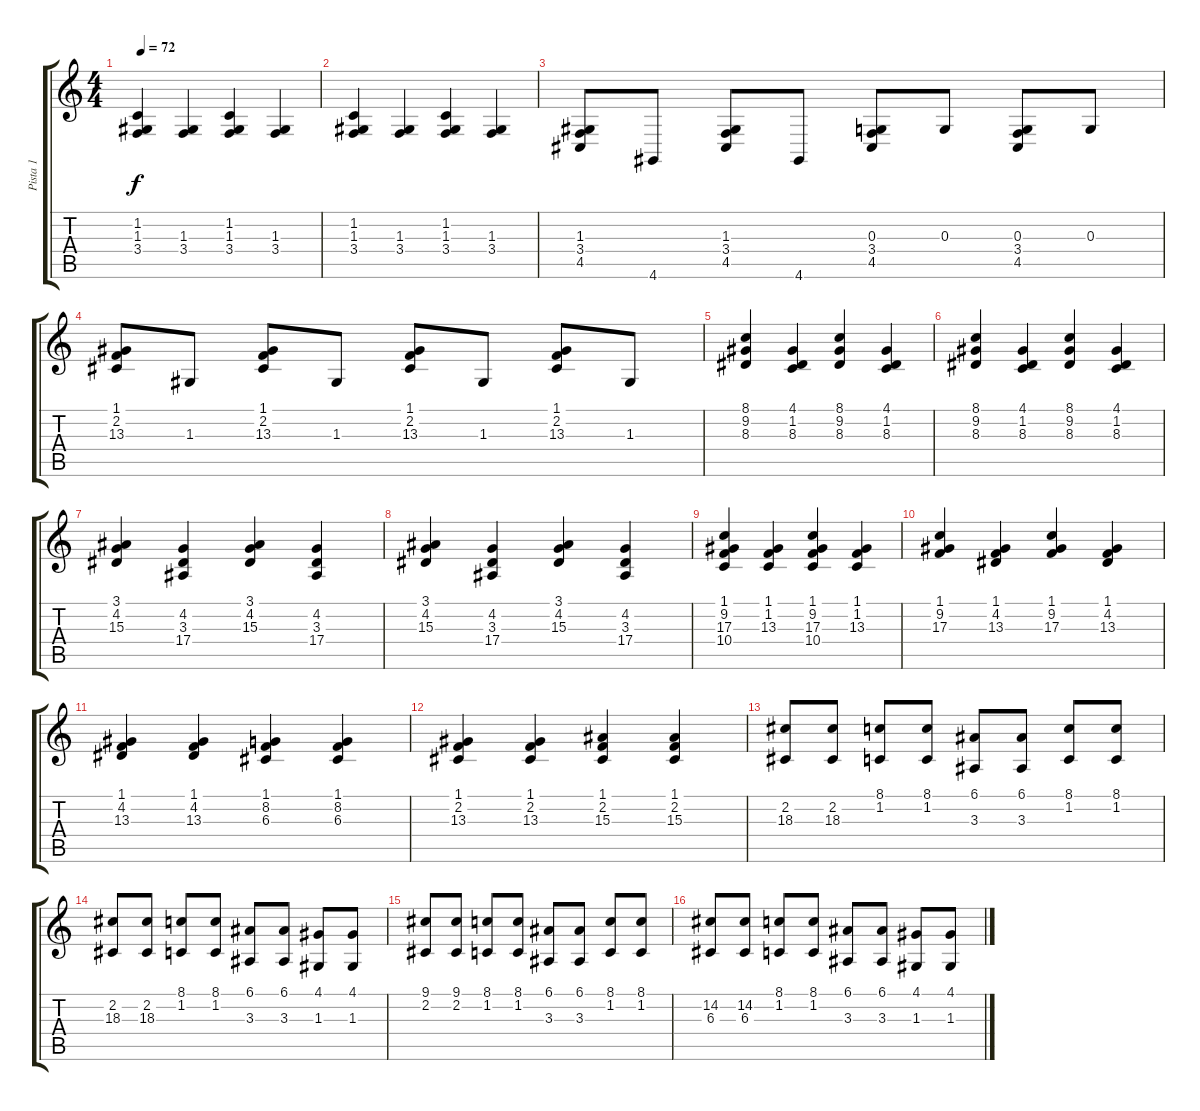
\track ("Pista 1" "Pista 1") {instrument acousticgrandpiano}
\staff {score tabs}
\tuning (E4 B3 G3 D3 A2 E2) {hide}
\ts (4 4)
\tempo 72
\clef g2
\ks c
(1.2 1.3 3.4).4{dy f} (1.3 3.4).4 (1.2 1.3 3.4).4 (1.3 3.4).4 |
(1.2 1.3 3.4).4 (1.3 3.4).4 (1.2 1.3 3.4).4 (1.3 3.4).4 |
(1.3 3.4 4.5).8 4.6.8 (1.3 3.4 4.5).8 4.6.8 (0.3 3.4 4.5).8 0.3.8 (0.3 3.4 4.5).8 0.3.8 |
(1.1 2.2 13.3).8 1.3.8 (1.1 2.2 13.3).8 1.3.8 (1.1 2.2 13.3).8 1.3.8 (1.1 2.2 13.3).8 1.3.8 |
(8.1 9.2 8.3).4 (4.1 1.2 8.3).4 (8.1 9.2 8.3).4 (4.1 1.2 8.3).4 |
(8.1 9.2 8.3).4 (4.1 1.2 8.3).4 (8.1 9.2 8.3).4 (4.1 1.2 8.3).4 |
(3.1 4.2 15.3).4 (4.2 3.3 17.4).4 (3.1 4.2 15.3).4 (4.2 3.3 17.4).4 |
(3.1 4.2 15.3).4 (4.2 3.3 17.4).4 (3.1 4.2 15.3).4 (4.2 3.3 17.4).4 |
(1.1 9.2 17.3 10.4).4 (1.1 1.2 13.3).4 (1.1 9.2 17.3 10.4).4 (1.1 1.2 13.3).4 |
(1.1 9.2 17.3).4 (1.1 4.2 13.3).4 (1.1 9.2 17.3).4 (1.1 4.2 13.3).4 |
(1.1 4.2 13.3).4 (1.1 4.2 13.3).4 (1.1 8.2 6.3).4 (1.1 8.2 6.3).4 |
(1.1 2.2 13.3).4 (1.1 2.2 13.3).4 (1.1 2.2 15.3).4 (1.1 2.2 15.3).4 |
(2.2 18.3).8 (2.2 18.3).8 (8.1 1.2).8 (8.1 1.2).8 (6.1 3.3).8 (6.1 3.3).8 (8.1 1.2).8 (8.1 1.2).8 |
(2.2 18.3).8 (2.2 18.3).8 (8.1 1.2).8 (8.1 1.2).8 (6.1 3.3).8 (6.1 3.3).8 (4.1 1.3).8 (4.1 1.3).8 |
(9.1 2.2).8 (9.1 2.2).8 (8.1 1.2).8 (8.1 1.2).8 (6.1 3.3).8 (6.1 3.3).8 (8.1 1.2).8 (8.1 1.2).8 |
(14.2 6.3).8 (14.2 6.3).8 (8.1 1.2).8 (8.1 1.2).8 (6.1 3.3).8 (6.1 3.3).8 (4.1 1.3).8 (4.1 1.3).8
